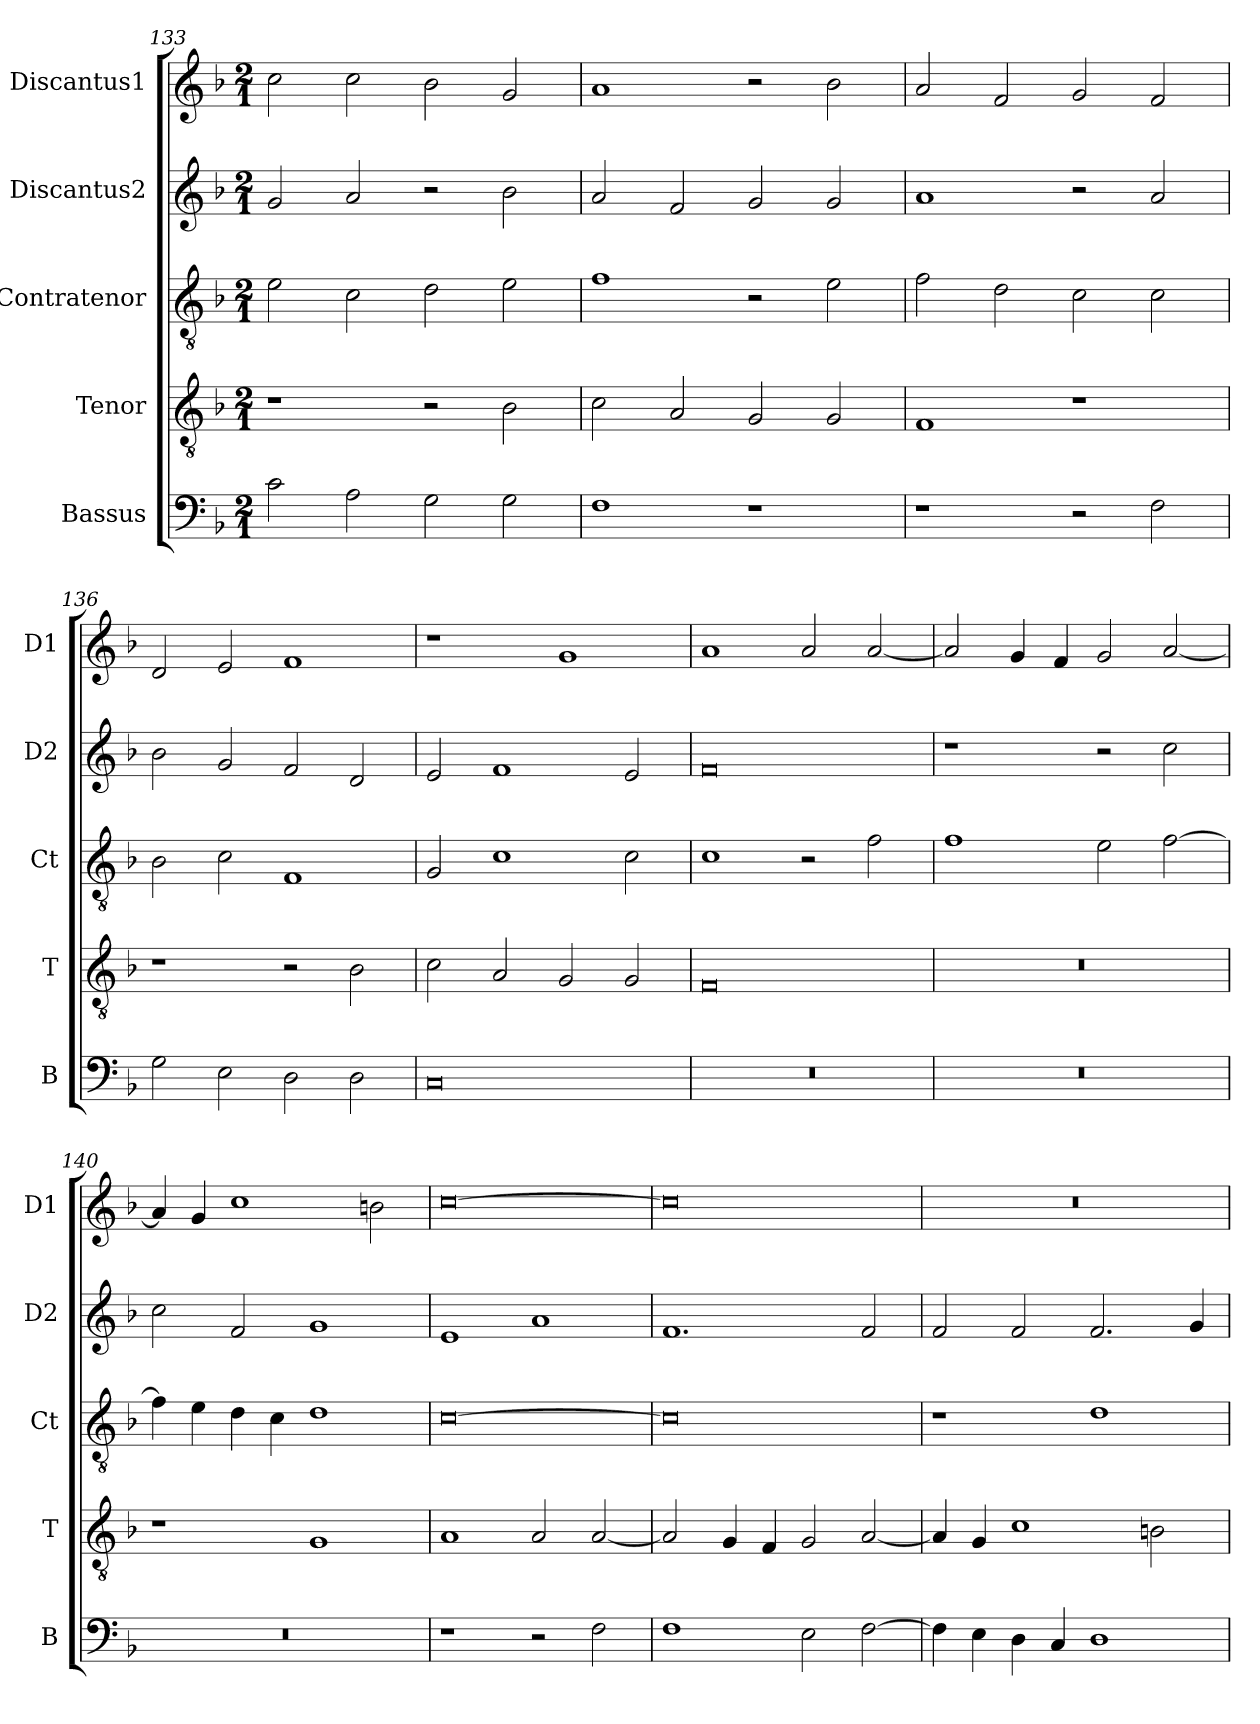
**kern	**kern	**kern	**kern	**kern
*part5	*part4	*part3	*part2	*part1
*staff5	*staff4	*staff3	*staff2	*staff1
*I"Bassus	*I"Tenor	*I"Contratenor	*I"Discantus2	*I"Discantus1
*I'B	*I'T	*I'Ct	*I'D2	*I'D1
*clefF4	*clefGv2	*clefGv2	*clefG2	*clefG2
*k[b-]	*k[b-]	*k[b-]	*k[b-]	*k[b-]
*M2/1	*M2/1	*M2/1	*M2/1	*M2/1
=133	=133	=133	=133	=133
2c\	1r	2e\	2g/	2cc\
2A\	.	2c\	2a/	2cc\
2G\	2r	2d\	2r	2b-\
2G\	2B-\	2e\	2b-\	2g/
=134	=134	=134	=134	=134
1F	2c\	1f	2a/	1a
.	2A/	.	2f/	.
1r	2G/	2r	2g/	2r
.	2G/	2e\	2g/	2b-\
=135	=135	=135	=135	=135
1r	1F	2f\	1a	2a/
.	.	2d\	.	2f/
2r	1r	2c\	2r	2g/
2F\	.	2c\	2a/	2f/
=136	=136	=136	=136	=136
2G\	1r	2B-\	2b-\	2d/
2E\	.	2c\	2g/	2e/
2D\	2r	1F	2f/	1f
2D\	2B-\	.	2d/	.
=137	=137	=137	=137	=137
0C	2c\	2G/	2e/	1r
.	2A/	1c	1f	.
.	2G/	.	.	1g
.	2G/	2c\	2e/	.
=138	=138	=138	=138	=138
0r	0F	1c	0f	1a
.	.	2r	.	2a/
.	.	2f\	.	[2a/
=139	=139	=139	=139	=139
0r	0r	1f	1r	2a/]
.	.	.	.	4g/
.	.	.	.	4f/
.	.	2e\	2r	2g/
.	.	[2f\	2cc\	[2a/
=140	=140	=140	=140	=140
0r	1r	4f\]	2cc\	4a/]
.	.	4e\	.	4g/
.	.	4d\	2f/	1cc
.	.	4c\	.	.
.	1G	1d	1g	.
.	.	.	.	2bn\
=141	=141	=141	=141	=141
1r	1A	[0c	1e	[0cc
2r	2A/	.	1a	.
2F\	[2A/	.	.	.
=142	=142	=142	=142	=142
1F	2A/]	0c]	1.f	0cc]
.	4G/	.	.	.
.	4F/	.	.	.
2E\	2G/	.	.	.
[2F\	[2A/	.	2f/	.
=143	=143	=143	=143	=143
4F\]	4A/]	1r	2f/	0r
4E\	4G/	.	.	.
4D\	1c	.	2f/	.
4C/	.	.	.	.
1D	.	1d	2.f/	.
.	2Bn\	.	.	.
.	.	.	4g/	.
=	=	=	=	=
*-	*-	*-	*-	*-
